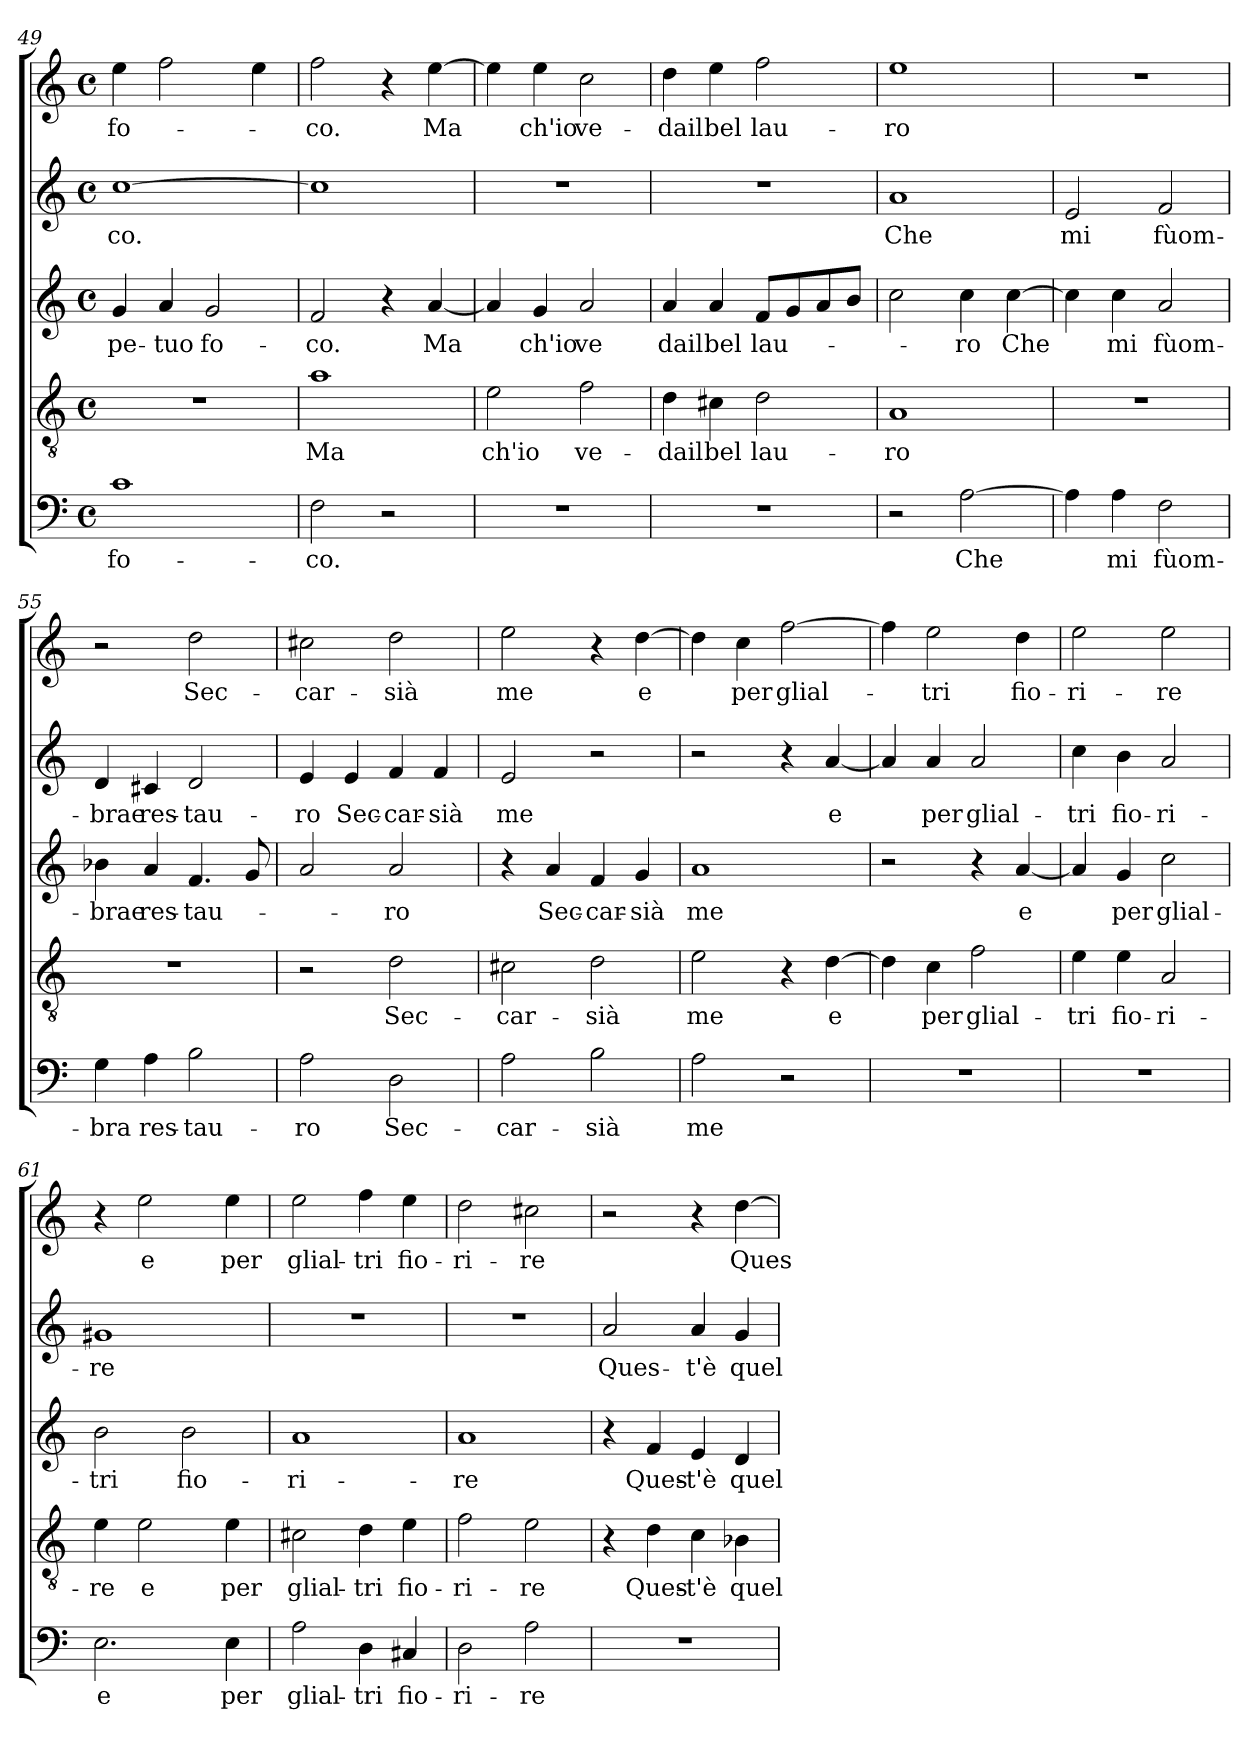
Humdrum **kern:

**kern	**text	**kern	**text	**kern	**text	**kern	**text	**kern	**text
*part5	*part5	*part4	*part4	*part3	*part3	*part2	*part2	*part1	*part1
*staff5	*staff5	*staff4	*staff4	*staff3	*staff3	*staff2	*staff2	*staff1	*staff1
*clefF4	*	*clefGv2	*	*clefG2	*	*clefG2	*	*clefG2	*
*k[]	*	*k[]	*	*k[]	*	*k[]	*	*k[]	*
*C:	*	*C:	*	*C:	*	*C:	*	*C:	*
*M4/4	*	*M4/4	*	*M4/4	*	*M4/4	*	*M4/4	*
*met(c)	*	*met(c)	*	*met(c)	*	*met(c)	*	*met(c)	*
=49	=49	=49	=49	=49	=49	=49	=49	=49	=49
1c	fo-	1r	.	4g/	-pe-	[1cc	-co.	4ee\	fo-
.	.	.	.	4a/	-tuo	.	.	2ff\	.
.	.	.	.	2g/	fo-	.	.	.	.
.	.	.	.	.	.	.	.	4ee\	.
=50	=50	=50	=50	=50	=50	=50	=50	=50	=50
2F\	-co.	1a	Ma	2f/	-co.	1cc]	.	2ff\	-co.
2r	.	.	.	4r	.	.	.	4r	.
.	.	.	.	[4a/	Ma	.	.	[4ee\	Ma
!!LO:LB:g=z
=51	=51	=51	=51	=51	=51	=51	=51	=51	=51
1r	.	2e\	ch'io	4a/]	.	1r	.	4ee\]	.
.	.	.	.	4g/	ch'io	.	.	4ee\	ch'io
.	.	2f\	ve-	2a/	ve	.	.	2cc\	ve-
=52	=52	=52	=52	=52	=52	=52	=52	=52	=52
1r	.	4d\	-dail	4a/	dail	1r	.	4dd\	-dail
.	.	4c#X\	bel	4a/	bel	.	.	4ee\	bel
.	.	2d\	lau-	8f/L	lau-	.	.	2ff\	lau-
.	.	.	.	8g/	.	.	.	.	.
.	.	.	.	8a/	.	.	.	.	.
.	.	.	.	8b/J	.	.	.	.	.
=53	=53	=53	=53	=53	=53	=53	=53	=53	=53
2r	.	1A	-ro	2cc\	.	1a	Che	1ee	-ro
[2A\	Che	.	.	4cc\	-ro	.	.	.	.
.	.	.	.	[4cc\	Che	.	.	.	.
=54	=54	=54	=54	=54	=54	=54	=54	=54	=54
4A\]	.	1r	.	4cc\]	.	2e/	mi	1r	.
4A\	mi	.	.	4cc\	mi	.	.	.	.
2F\	fùom-	.	.	2a/	fùom-	2f/	fùom-	.	.
=55	=55	=55	=55	=55	=55	=55	=55	=55	=55
4G\	-bra	1r	.	4b-X\	-brae	4d/	-brae	2r	.
4A\	res-	.	.	4a/	res-	4c#X/	res-	.	.
2B\	-tau-	.	.	4.f/	-tau-	2d/	-tau-	2dd\	Sec-
.	.	.	.	8g/	.	.	.	.	.
!!LO:LB:g=z
=56	=56	=56	=56	=56	=56	=56	=56	=56	=56
2A\	-ro	2r	.	2a/	.	4e/	-ro	2cc#X\	-car-
.	.	.	.	.	.	4e/	Sec-	.	.
2D\	Sec-	2d\	Sec-	2a/	-ro	4f/	-car-	2dd\	-sià
.	.	.	.	.	.	4f/	-sià	.	.
=57	=57	=57	=57	=57	=57	=57	=57	=57	=57
2A\	-car-	2c#X\	-car-	4r	.	2e/	me	2ee\	me
.	.	.	.	4a/	Sec-	.	.	.	.
2B\	-sià	2d\	-sià	4f/	-car-	2r	.	4r	.
.	.	.	.	4g/	-sià	.	.	[4dd\	e
=58	=58	=58	=58	=58	=58	=58	=58	=58	=58
2A\	me	2e\	me	1a	me	2r	.	4dd\]	.
.	.	.	.	.	.	.	.	4cc\	per
2r	.	4r	.	.	.	4r	.	[2ff\	glial-
.	.	[4d\	e	.	.	[4a/	e	.	.
=59	=59	=59	=59	=59	=59	=59	=59	=59	=59
1r	.	4d\]	.	2r	.	4a/]	.	4ff\]	.
.	.	4c\	per	.	.	4a/	per	2ee\	-tri
.	.	2f\	glial-	4r	.	2a/	glial-	.	.
.	.	.	.	[4a/	e	.	.	4dd\	fio-
=60	=60	=60	=60	=60	=60	=60	=60	=60	=60
1r	.	4e\	-tri	4a/]	.	4cc\	-tri	2ee\	-ri-
.	.	4e\	fio-	4g/	per	4b\	fio-	.	.
.	.	2A/	-ri-	2cc\	glial-	2a/	-ri-	2ee\	-re
!!LO:PB:g=z
=61	=61	=61	=61	=61	=61	=61	=61	=61	=61
2.E\	e	4e\	-re	2b\	-tri	1g#X	-re	4r	.
.	.	2e\	e	.	.	.	.	2ee\	e
.	.	.	.	2b\	fio-	.	.	.	.
4E\	per	4e\	per	.	.	.	.	4ee\	per
=62	=62	=62	=62	=62	=62	=62	=62	=62	=62
2A\	glial-	2c#X\	glial-	1a	-ri-	1r	.	2ee\	glial-
4D\	-tri	4d\	-tri	.	.	.	.	4ff\	-tri
4C#X/	fio-	4e\	fio-	.	.	.	.	4ee\	fio-
=63	=63	=63	=63	=63	=63	=63	=63	=63	=63
2D\	-ri-	2f\	-ri-	1a	-re	1r	.	2dd\	-ri-
2A\	-re	2e\	-re	.	.	.	.	2cc#X\	-re
=64	=64	=64	=64	=64	=64	=64	=64	=64	=64
1r	.	4r	.	4r	.	2a/	Ques-	2r	.
.	.	4d\	Ques-	4f/	Ques-	.	.	.	.
.	.	4c\	-t'è	4e/	-t'è	4a/	-t'è	4r	.
.	.	4B-X\	quel	4d/	quel	4g/	quel	[4dd\	Ques-
=	=	=	=	=	=	=	=	=	=
*-	*-	*-	*-	*-	*-	*-	*-	*-	*-
